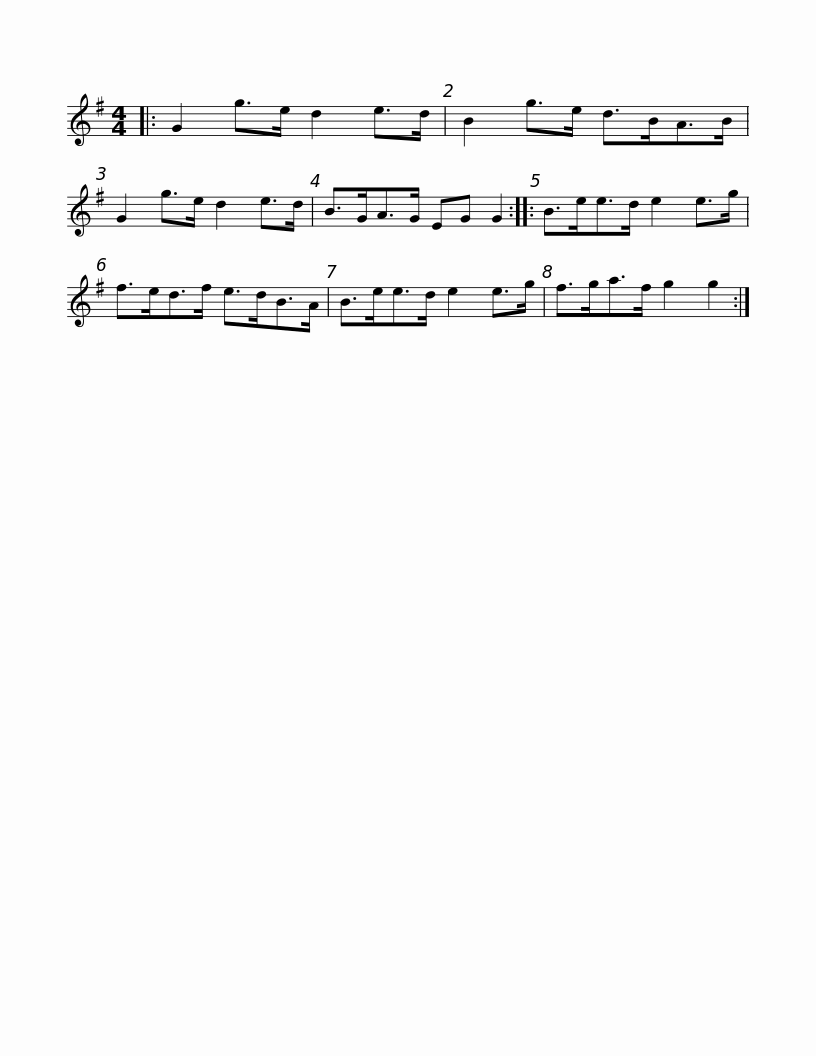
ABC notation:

X:1
L:1/8
M:4/4
I:linebreak $
K:G
V:1 treble
V:1
|: G2 g>e d2 e>d | B2 g>e d>BA>B | G2 g>e d2 e>d | B>GA>G EG G2 :: B>ee>d e2 e>g |$ %5
 f>ed>f e>dB>A | B>ee>d e2 e>g | f>ga>f g2 g2 :| %8
